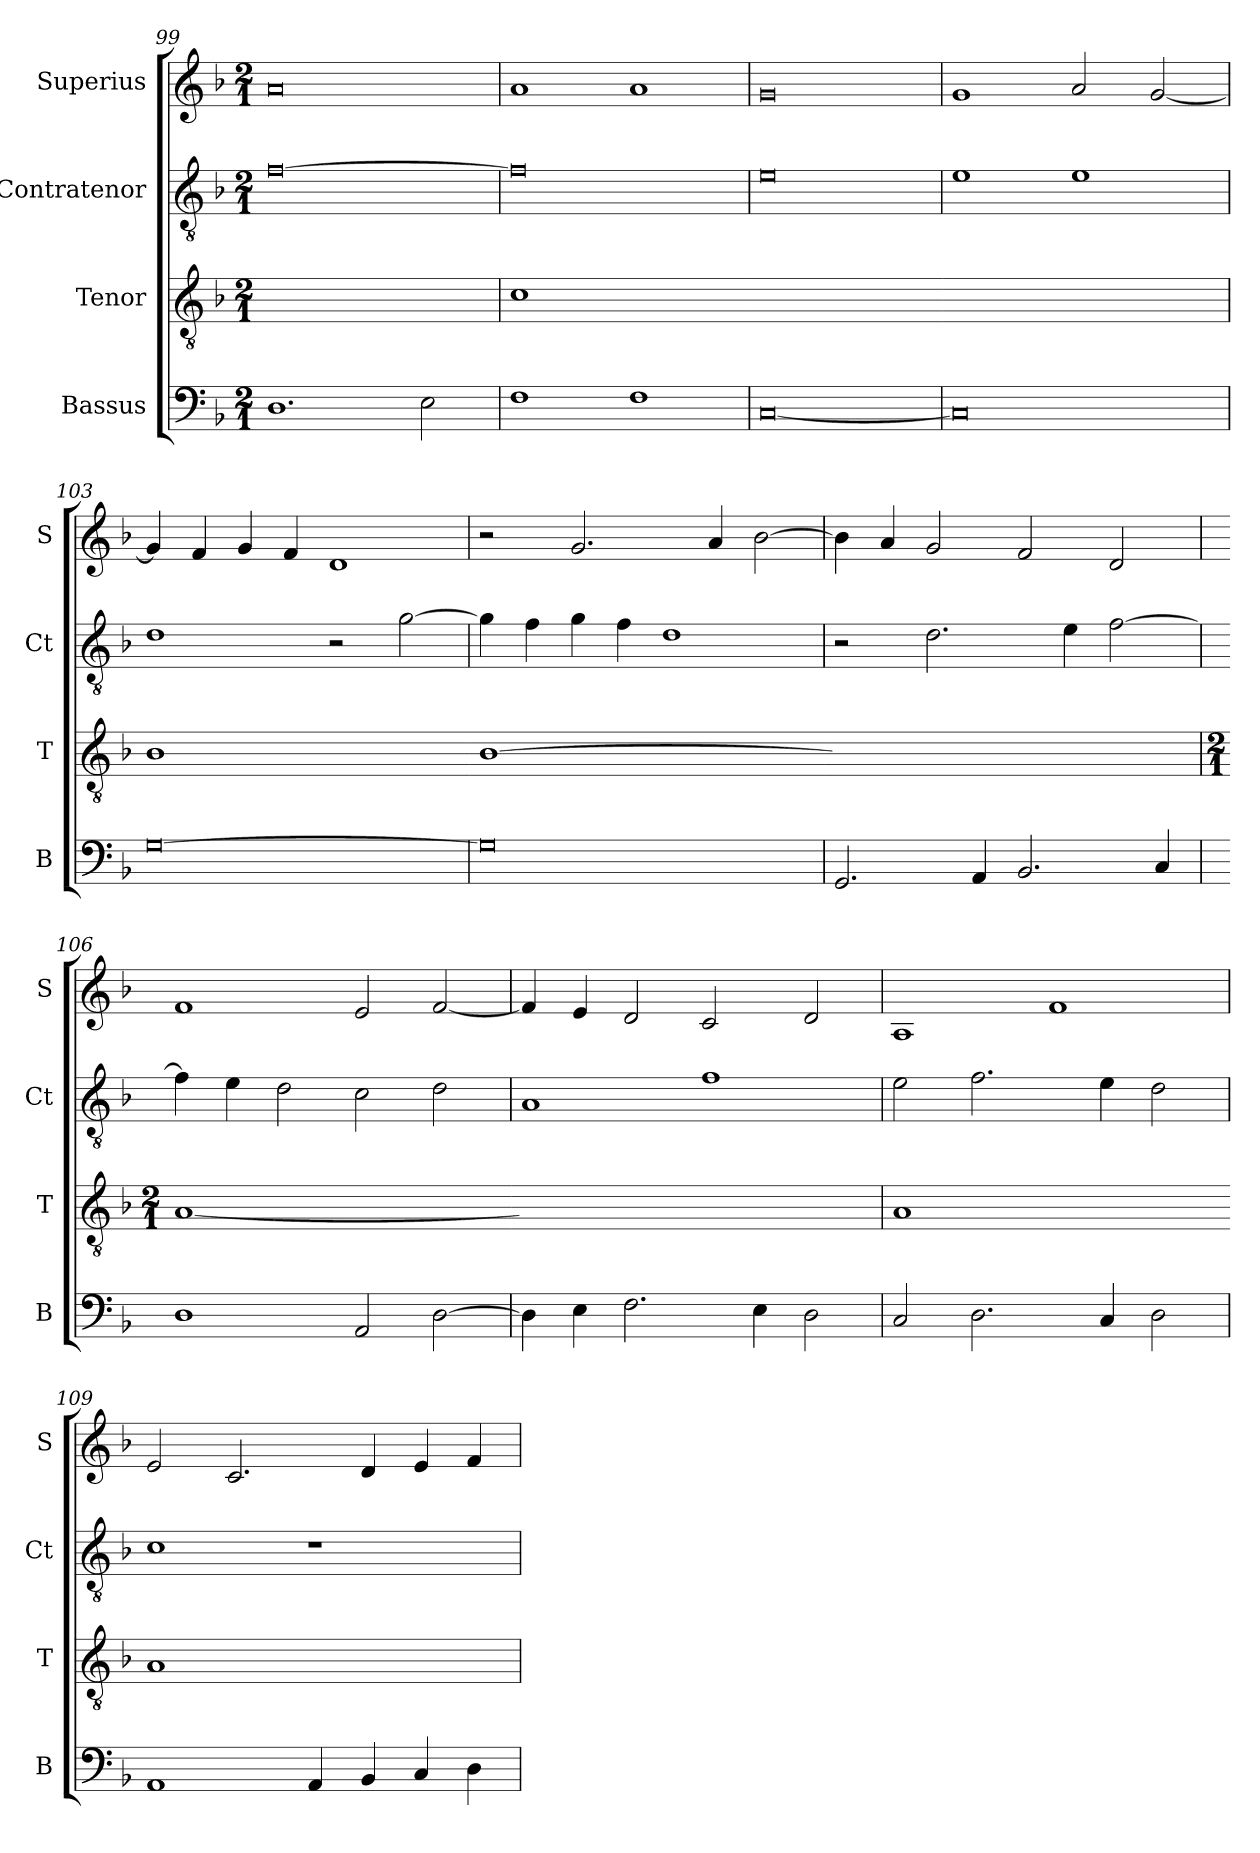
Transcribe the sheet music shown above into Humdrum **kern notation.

**kern	**kern	**kern	**kern
*part4	*part3	*part2	*part1
*staff4	*staff3	*staff2	*staff1
*I"Bassus	*I"Tenor	*I"Contratenor	*I"Superius
*I'B	*I'T	*I'Ct	*I'S
*clefF4	*clefGv2	*clefGv2	*clefG2
*k[b-]	*k[b-]	*k[b-]	*k[b-]
*M2/1	*M2/1	*M2/1	*M2/1
=99	=99	=99	=99
!	!LO:N:vis=1	!	!
1.D	0ryy	[0f	0a
2E	.	.	.
=100	=100	=100	=100
!	!LO:N:vis=1	!	!
1F	[y0c	0f]	1a
1F	.	.	1a
=101	=101-	=101	=101
!	!LO:N:vis=1	!	!
[0C	0cyy_	0e	0g
=102	=102-	=102	=102
!	!LO:N:vis=1	!	!
0C]	0cyy]	1e	1g
.	.	1e	2a
.	.	.	[2g
=103	=103	=103	=103
!	!LO:N:vis=1	!	!
[0G	0B-	1d	4g]
.	.	.	4f
.	.	.	4g
.	.	.	4f
.	.	2r	1d
.	.	[2g	.
=104	=104-	=104	=104
!	!LO:N:vis=1	!	!
0G]	[0B-	4g]	2r
.	.	4f	.
.	.	4g	2.g
.	.	4f	.
.	.	1d	.
.	.	.	4a
.	.	.	[2b-
=105	=105-	=105	=105
!	!LO:N:vis=1	!	!
2.GG	0B-yy]	2r	4b-]
.	.	.	4a
.	.	2.d	2g
4AA	.	.	.
2.BB-	.	.	2f
.	.	4e	.
.	.	[2f	2d
4C	.	.	.
=106	=106	=106	=106
*	*M2/1	*	*
!	!LO:N:vis=1	!	!
1D	[0A	4f]	1f
.	.	4e	.
.	.	2d	.
2AA	.	2c	2e
[2D	.	2d	[2f
=107	=107-	=107	=107
!	!LO:N:vis=1	!	!
4D]	0Ayy]	1A	4f]
4E	.	.	4e
2.F	.	.	2d
.	.	1f	2c
4E	.	.	.
2D	.	.	2d
=108	=108	=108	=108
!	!LO:N:vis=1	!	!
2C	0A	2e	1A
2.D	.	2.f	.
.	.	.	1f
4C	.	4e	.
2D	.	2d	.
=109	=109-	=109	=109
!	!LO:N:vis=1	!	!
1AA	0A	1c	2e
.	.	.	2.c
4AA	.	1r	.
4BB-	.	.	4d
4C	.	.	4e
4D	.	.	4f
=	=	=	=
*-	*-	*-	*-
